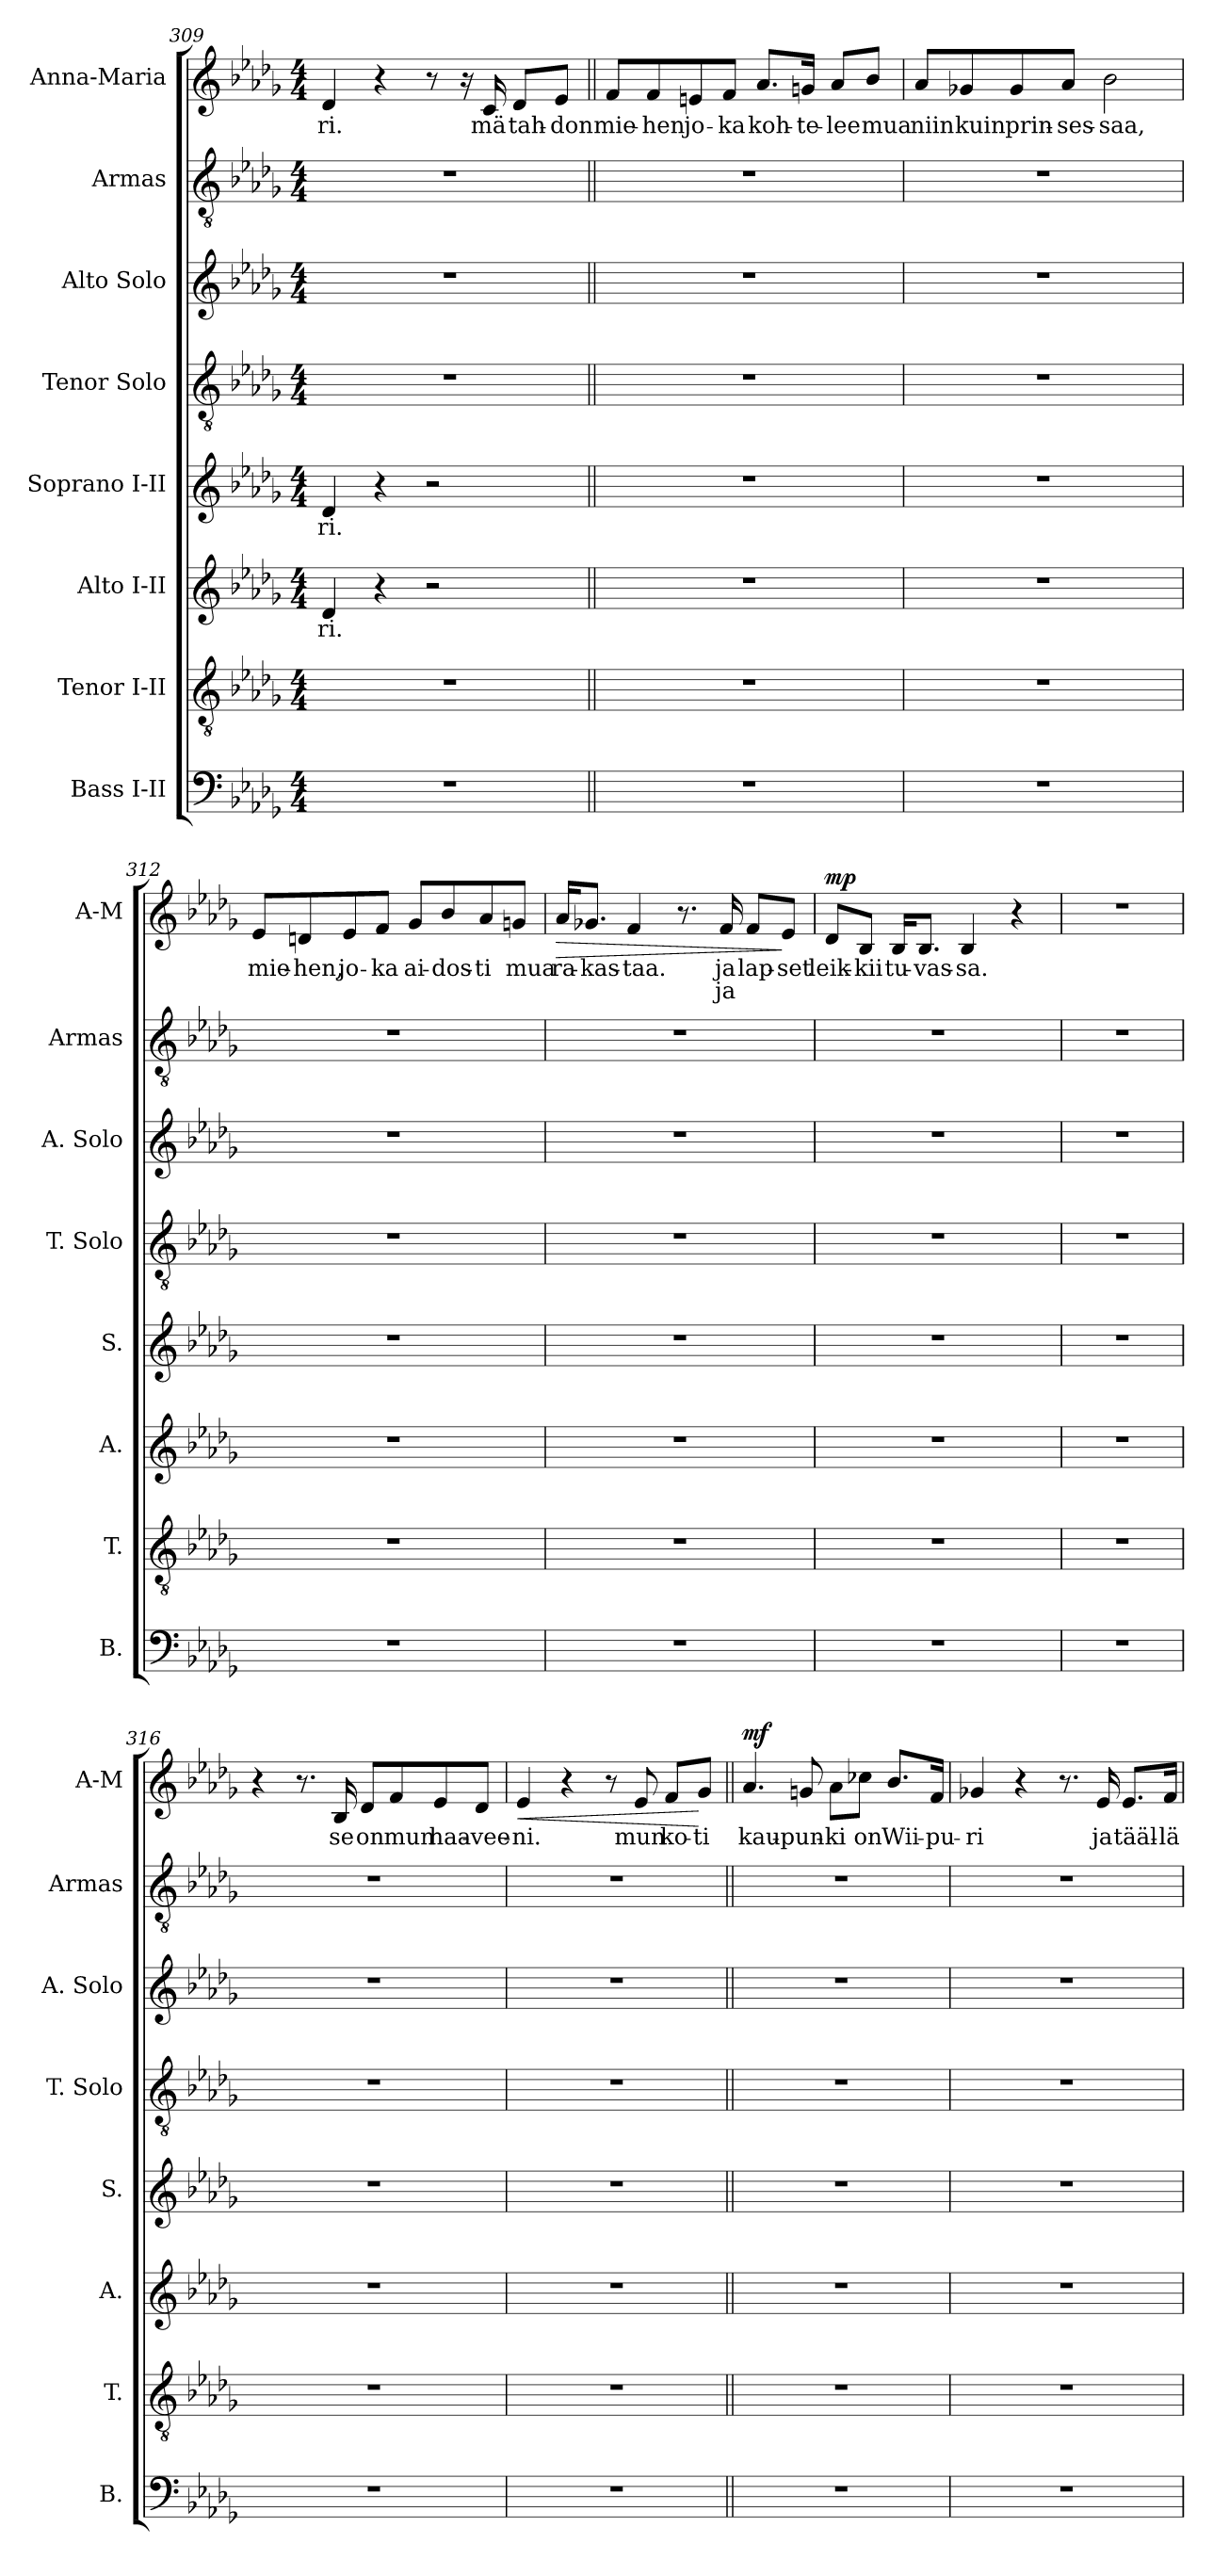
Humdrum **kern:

**kern	**kern	**kern	**text	**kern	**text	**kern	**kern	**kern	**kern	**text	**text	**dynam
*part8	*part7	*part6	*part6	*part5	*part5	*part4	*part3	*part2	*part1	*part1	*part1	*part1
*staff8	*staff7	*staff6	*staff6	*staff5	*staff5	*staff4	*staff3	*staff2	*staff1	*staff1	*staff1	*staff1
*I"Bass I-II	*I"Tenor I-II	*I"Alto I-II	*	*I"Soprano I-II	*	*I"Tenor Solo	*I"Alto Solo	*I"Armas	*I"Anna-Maria	*	*	*
*I'B.	*I'T.	*I'A.	*	*I'S.	*	*I'T. Solo	*I'A. Solo	*I'Armas	*I'A-M	*	*	*
*clefF4	*clefGv2	*clefG2	*	*clefG2	*	*clefGv2	*clefG2	*clefGv2	*clefG2	*	*	*
*	*ITrd7c12	*	*	*	*	*ITrd7c12	*	*ITrd7c12	*	*	*	*
*k[b-e-a-d-g-]	*k[b-e-a-d-g-]	*k[b-e-a-d-g-]	*	*k[b-e-a-d-g-]	*	*k[b-e-a-d-g-]	*k[b-e-a-d-g-]	*k[b-e-a-d-g-]	*k[b-e-a-d-g-]	*	*	*
*D-:	*D-:	*D-:	*	*D-:	*	*D-:	*D-:	*D-:	*D-:	*	*	*
*M4/4	*M4/4	*M4/4	*	*M4/4	*	*M4/4	*M4/4	*M4/4	*M4/4	*	*	*
=309	=309	=309	=309	=309	=309	=309	=309	=309	=309	=309	=309	=309
!	!	!	!LO:LY:b:color=#000000	!	!	!	!	!	!	!	!	!
!	!	!	!	!	!LO:LY:b:color=#000000	!	!	!	!	!	!	!
!	!	!	!	!	!	!	!	!	!	!LO:LY:b:color=#000000	!	!
1r	1r	4d-i/	-ri.	4d-i/	-ri.	1r	1r	1r	4d-i/	-ri.	.	.
.	.	4r	.	4r	.	.	.	.	4r	.	.	.
.	.	2r	.	2r	.	.	.	.	8r	.	.	.
.	.	.	.	.	.	.	.	.	16r	.	.	.
!	!	!	!	!	!	!	!	!	!	!LO:LY:b:color=#000000	!	!
.	.	.	.	.	.	.	.	.	16ci/	mä	.	.
!	!	!	!	!	!	!	!	!	!	!LO:LY:b:color=#000000	!	!
.	.	.	.	.	.	.	.	.	8d-i/L	tah-	.	.
!	!	!	!	!	!	!	!	!	!	!LO:LY:b:color=#000000	!	!
.	.	.	.	.	.	.	.	.	8e-i/J	-don	.	.
!!LO:LB:g=z
=310||	=310||	=310||	=310||	=310||	=310||	=310||	=310||	=310||	=310||	=310||	=310||	=310||
!	!	!	!	!	!	!	!	!	!	!LO:LY:b:color=#000000	!	!
1r	1r	1r	.	1r	.	1r	1r	1r	8fi/L	mie-	.	.
!	!	!	!	!	!	!	!	!	!	!LO:LY:b:color=#000000	!	!
.	.	.	.	.	.	.	.	.	8fi/	-hen	.	.
!	!	!	!	!	!	!	!	!	!	!LO:LY:b:color=#000000	!	!
.	.	.	.	.	.	.	.	.	8eni/	jo-	.	.
!	!	!	!	!	!	!	!	!	!	!LO:LY:b:color=#000000	!	!
.	.	.	.	.	.	.	.	.	8fi/J	-ka	.	.
!	!	!	!	!	!	!	!	!	!	!LO:LY:b:color=#000000	!	!
.	.	.	.	.	.	.	.	.	8.a-i/L	koh-	.	.
!	!	!	!	!	!	!	!	!	!	!LO:LY:b:color=#000000	!	!
.	.	.	.	.	.	.	.	.	16gni/Jk	-te-	.	.
!	!	!	!	!	!	!	!	!	!	!LO:LY:b:color=#000000	!	!
.	.	.	.	.	.	.	.	.	8a-i/L	-lee	.	.
!	!	!	!	!	!	!	!	!	!	!LO:LY:b:color=#000000	!	!
.	.	.	.	.	.	.	.	.	8b-i/J	mua	.	.
=311	=311	=311	=311	=311	=311	=311	=311	=311	=311	=311	=311	=311
!	!	!	!	!	!	!	!	!	!	!LO:LY:b:color=#000000	!	!
1r	1r	1r	.	1r	.	1r	1r	1r	8a-i/L	niin	.	.
!	!	!	!	!	!	!	!	!	!	!LO:LY:b:color=#000000	!	!
.	.	.	.	.	.	.	.	.	8g-Xi/	kuin	.	.
!	!	!	!	!	!	!	!	!	!	!LO:LY:b:color=#000000	!	!
.	.	.	.	.	.	.	.	.	8g-i/	prin-	.	.
!	!	!	!	!	!	!	!	!	!	!LO:LY:b:color=#000000	!	!
.	.	.	.	.	.	.	.	.	8a-i/J	-ses-	.	.
!	!	!	!	!	!	!	!	!	!	!LO:LY:b:color=#000000	!	!
.	.	.	.	.	.	.	.	.	2b-i\	-saa,	.	.
=312	=312	=312	=312	=312	=312	=312	=312	=312	=312	=312	=312	=312
!	!	!	!	!	!	!	!	!	!	!LO:LY:b:color=#000000	!	!
1r	1r	1r	.	1r	.	1r	1r	1r	8e-i/L	mie-	.	.
!	!	!	!	!	!	!	!	!	!	!LO:LY:b:color=#000000	!	!
.	.	.	.	.	.	.	.	.	8dni/	-hen,	.	.
!	!	!	!	!	!	!	!	!	!	!LO:LY:b:color=#000000	!	!
.	.	.	.	.	.	.	.	.	8e-i/	jo-	.	.
!	!	!	!	!	!	!	!	!	!	!LO:LY:b:color=#000000	!	!
.	.	.	.	.	.	.	.	.	8fi/J	-ka	.	.
!	!	!	!	!	!	!	!	!	!	!LO:LY:b:color=#000000	!	!
.	.	.	.	.	.	.	.	.	8g-i/L	ai-	.	.
!	!	!	!	!	!	!	!	!	!	!LO:LY:b:color=#000000	!	!
.	.	.	.	.	.	.	.	.	8b-i/	-dos-	.	.
!	!	!	!	!	!	!	!	!	!	!LO:LY:b:color=#000000	!	!
.	.	.	.	.	.	.	.	.	8a-i/	-ti	.	.
!	!	!	!	!	!	!	!	!	!	!LO:LY:b:color=#000000	!	!
.	.	.	.	.	.	.	.	.	8gni/J	mua	.	.
=313	=313	=313	=313	=313	=313	=313	=313	=313	=313	=313	=313	=313
!	!	!	!	!	!	!	!	!	!	!LO:LY:b:color=#000000	!	!LO:HP:b
1r	1r	1r	.	1r	.	1r	1r	1r	16a-i/KL	ra-	.	>
!	!	!	!	!	!	!	!	!	!	!LO:LY:b:color=#000000	!	!
.	.	.	.	.	.	.	.	.	8.g-Xi/J	-kas-	.	.
!	!	!	!	!	!	!	!	!	!	!LO:LY:b:color=#000000	!	!
.	.	.	.	.	.	.	.	.	4fi/	-taa.	.	.
.	.	.	.	.	.	.	.	.	8.r	.	.	.
!	!	!	!	!	!	!	!	!	!	!LO:LY:b:color=#000000	!LO:LY:b:color=#000000	!
.	.	.	.	.	.	.	.	.	16fi/	ja	ja	.
!	!	!	!	!	!	!	!	!	!	!LO:LY:b:color=#000000	!	!
.	.	.	.	.	.	.	.	.	8fi/L	lap-	.	.
!	!	!	!	!	!	!	!	!	!	!LO:LY:b:color=#000000	!	!
.	.	.	.	.	.	.	.	.	8e-i/J	-set	.	]
=314	=314	=314	=314	=314	=314	=314	=314	=314	=314	=314	=314	=314
!	!	!	!	!	!	!	!	!	!	!LO:LY:b:color=#000000	!	!
1r	1r	1r	.	1r	.	1r	1r	1r	8d-i/L	leik-	.	mp
!	!	!	!	!	!	!	!	!	!	!LO:LY:b:color=#000000	!	!
.	.	.	.	.	.	.	.	.	8B-i/J	-kii	.	.
!	!	!	!	!	!	!	!	!	!	!LO:LY:b:color=#000000	!	!
.	.	.	.	.	.	.	.	.	16B-i/KL	tu-	.	.
!	!	!	!	!	!	!	!	!	!	!LO:LY:b:color=#000000	!	!
.	.	.	.	.	.	.	.	.	8.B-i/J	-vas-	.	.
!	!	!	!	!	!	!	!	!	!	!LO:LY:b:color=#000000	!	!
.	.	.	.	.	.	.	.	.	4B-i/	-sa.	.	.
.	.	.	.	.	.	.	.	.	4r	.	.	.
=315	=315	=315	=315	=315	=315	=315	=315	=315	=315	=315	=315	=315
1r	1r	1r	.	1r	.	1r	1r	1r	1r	.	.	.
!!LO:LB:g=z
=316	=316	=316	=316	=316	=316	=316	=316	=316	=316	=316	=316	=316
1r	1r	1r	.	1r	.	1r	1r	1r	4r	.	.	.
.	.	.	.	.	.	.	.	.	8.r	.	.	.
!	!	!	!	!	!	!	!	!	!	!LO:LY:b:color=#000000	!	!
.	.	.	.	.	.	.	.	.	16B-i/	se	.	.
!	!	!	!	!	!	!	!	!	!	!LO:LY:b:color=#000000	!	!
.	.	.	.	.	.	.	.	.	8d-i/L	on	.	.
!	!	!	!	!	!	!	!	!	!	!LO:LY:b:color=#000000	!	!
.	.	.	.	.	.	.	.	.	8fi/	mun	.	.
!	!	!	!	!	!	!	!	!	!	!LO:LY:b:color=#000000	!	!
.	.	.	.	.	.	.	.	.	8e-i/	haa-	.	.
!	!	!	!	!	!	!	!	!	!	!LO:LY:b:color=#000000	!	!
.	.	.	.	.	.	.	.	.	8d-i/J	-vee-	.	.
=317	=317	=317	=317	=317	=317	=317	=317	=317	=317	=317	=317	=317
!	!	!	!	!	!	!	!	!	!	!LO:LY:b:color=#000000	!	!LO:HP:b
1r	1r	1r	.	1r	.	1r	1r	1r	4e-i/	-ni.	.	<
.	.	.	.	.	.	.	.	.	4r	.	.	.
.	.	.	.	.	.	.	.	.	8r	.	.	.
!	!	!	!	!	!	!	!	!	!	!LO:LY:b:color=#000000	!	!
.	.	.	.	.	.	.	.	.	8e-i/	mun	.	.
!	!	!	!	!	!	!	!	!	!	!LO:LY:b:color=#000000	!	!
.	.	.	.	.	.	.	.	.	8fi/L	ko-	.	.
!	!	!	!	!	!	!	!	!	!	!LO:LY:b:color=#000000	!	!
.	.	.	.	.	.	.	.	.	8g-i/J	-ti	.	[
=318||	=318||	=318||	=318||	=318||	=318||	=318||	=318||	=318||	=318||	=318||	=318||	=318||
!	!	!	!	!	!	!	!	!	!	!LO:LY:b:color=#000000	!	!
1r	1r	1r	.	1r	.	1r	1r	1r	4.a-i/	kau-	.	mf
!	!	!	!	!	!	!	!	!	!	!LO:LY:b:color=#000000	!	!
.	.	.	.	.	.	.	.	.	8gni/	-pun-	.	.
!	!	!	!	!	!	!	!	!	!	!LO:LY:b:color=#000000	!	!
.	.	.	.	.	.	.	.	.	8a-i\L	-ki	.	.
!	!	!	!	!	!	!	!	!	!	!LO:LY:b:color=#000000	!	!
.	.	.	.	.	.	.	.	.	8cc-Xi\J	on	.	.
!	!	!	!	!	!	!	!	!	!	!LO:LY:b:color=#000000	!	!
.	.	.	.	.	.	.	.	.	8.b-i/L	Wii-	.	.
!	!	!	!	!	!	!	!	!	!	!LO:LY:b:color=#000000	!	!
.	.	.	.	.	.	.	.	.	16fi/Jk	-pu-	.	.
=319	=319	=319	=319	=319	=319	=319	=319	=319	=319	=319	=319	=319
!	!	!	!	!	!	!	!	!	!	!LO:LY:b:color=#000000	!	!
1r	1r	1r	.	1r	.	1r	1r	1r	4g-Xi/	-ri	.	.
.	.	.	.	.	.	.	.	.	4r	.	.	.
.	.	.	.	.	.	.	.	.	8.r	.	.	.
!	!	!	!	!	!	!	!	!	!	!LO:LY:b:color=#000000	!	!
.	.	.	.	.	.	.	.	.	16e-i/	ja	.	.
!	!	!	!	!	!	!	!	!	!	!LO:LY:b:color=#000000	!	!
.	.	.	.	.	.	.	.	.	8.e-i/L	tääl-	.	.
!	!	!	!	!	!	!	!	!	!	!LO:LY:b:color=#000000	!	!
.	.	.	.	.	.	.	.	.	16fi/Jk	-lä	.	.
=	=	=	=	=	=	=	=	=	=	=	=	=
*-	*-	*-	*-	*-	*-	*-	*-	*-	*-	*-	*-	*-
